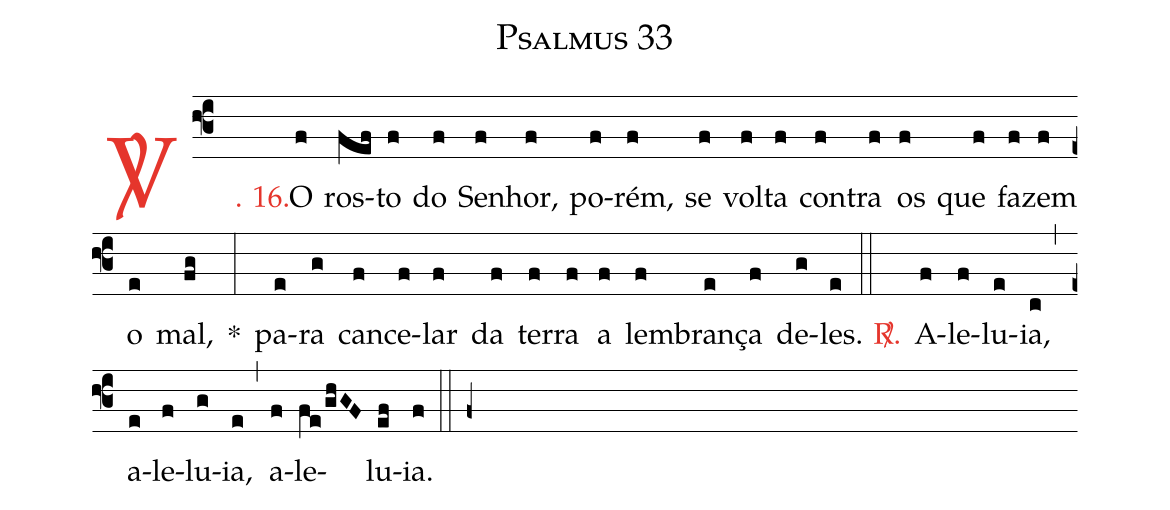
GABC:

name: Psalmus 33;
%%
(f3)

<c><sp>V/</sp>. 16.</c>() O(f) ros(fef)to(f) do(f) Se(f)nhor,(f) po(f)rém,(f) se(f) vol(f)ta(f) con(f)tra(f) os(f) que(f) fa(f)zem(f) o(e) mal,(fg) *(:) pa(e)ra(g) can(f)ce(f)lar(f) da(f) ter(f)ra(f) a(f) lem(f)bran(e)ça(f) de(g)les.(e)

(::)

<nlba><c><sp>R/</sp>.</c>() A</nlba>(f)le(f)lu(e)ia,(c) (,) a(e)le(f)lu(g)ia,(e) (,) a(f)le(fe/ghGF)lu(ef)ia.(f)

(::)

(f+)
